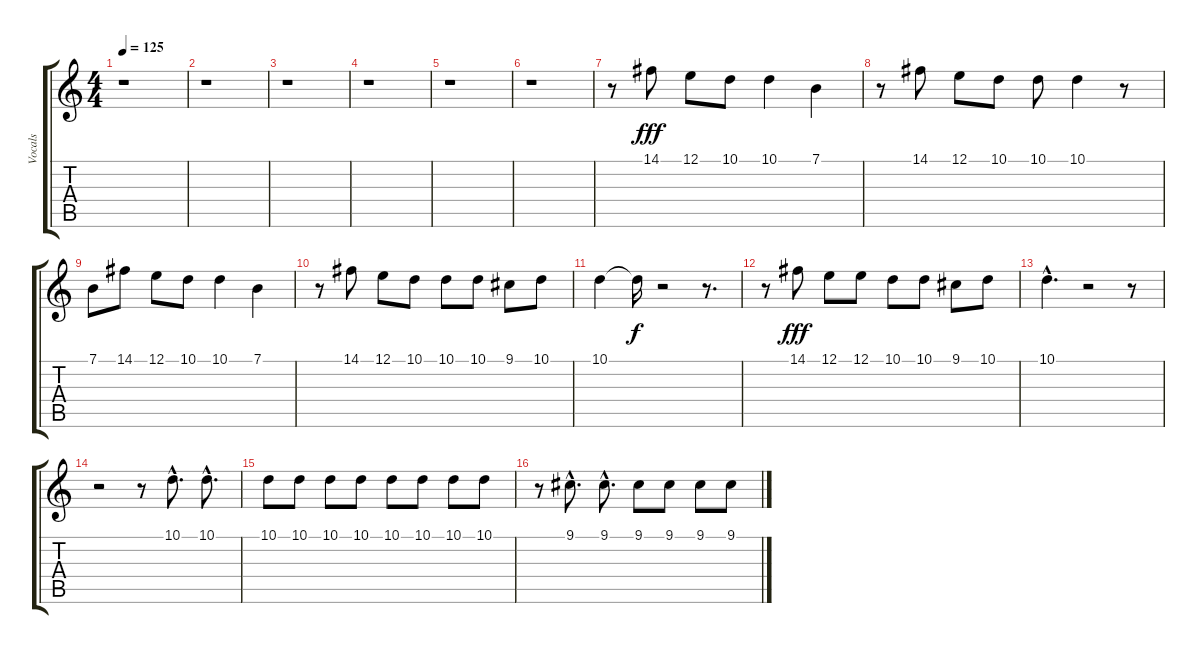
\track ("Vocals" "Vocals") {instrument harmonica}
\staff {score tabs}
\tuning (E4 B3 G3 D3 A2 E2) {hide}
\ts (4 4)
\tempo 125
\clef g2
\ks c
r.1{dy fff instrument harmonica} |
r.1 |
r.1 |
r.1 |
r.1 |
r.1 |
r.8 14.1.8 12.1.8 10.1.8 10.1.4 7.1.4 |
r.8 14.1.8 12.1.8 10.1.8 10.1.8 10.1.4 r.8 |
7.1.8 14.1.8 12.1.8 10.1.8 10.1.4 7.1.4 |
r.8 14.1.8 12.1.8 10.1.8 10.1.8 10.1.8 9.1.8 10.1.8 |
10.1.4 10.1{t}.16{dy f} r.2 r.8{d} |
r.8 14.1.8{dy fff} 12.1.8 12.1.8 10.1.8 10.1.8 9.1.8 10.1.8 |
10.1{hac}.4{d} r.2 r.8 |
r.2 r.8 10.1{hac}.8{d} 10.1{hac}.8{d} |
10.1.8 10.1.8 10.1.8 10.1.8 10.1.8 10.1.8 10.1.8 10.1.8 |
r.8 9.1{hac}.8{d} 9.1{hac}.8{d} 9.1.8 9.1.8 9.1.8 9.1.8
